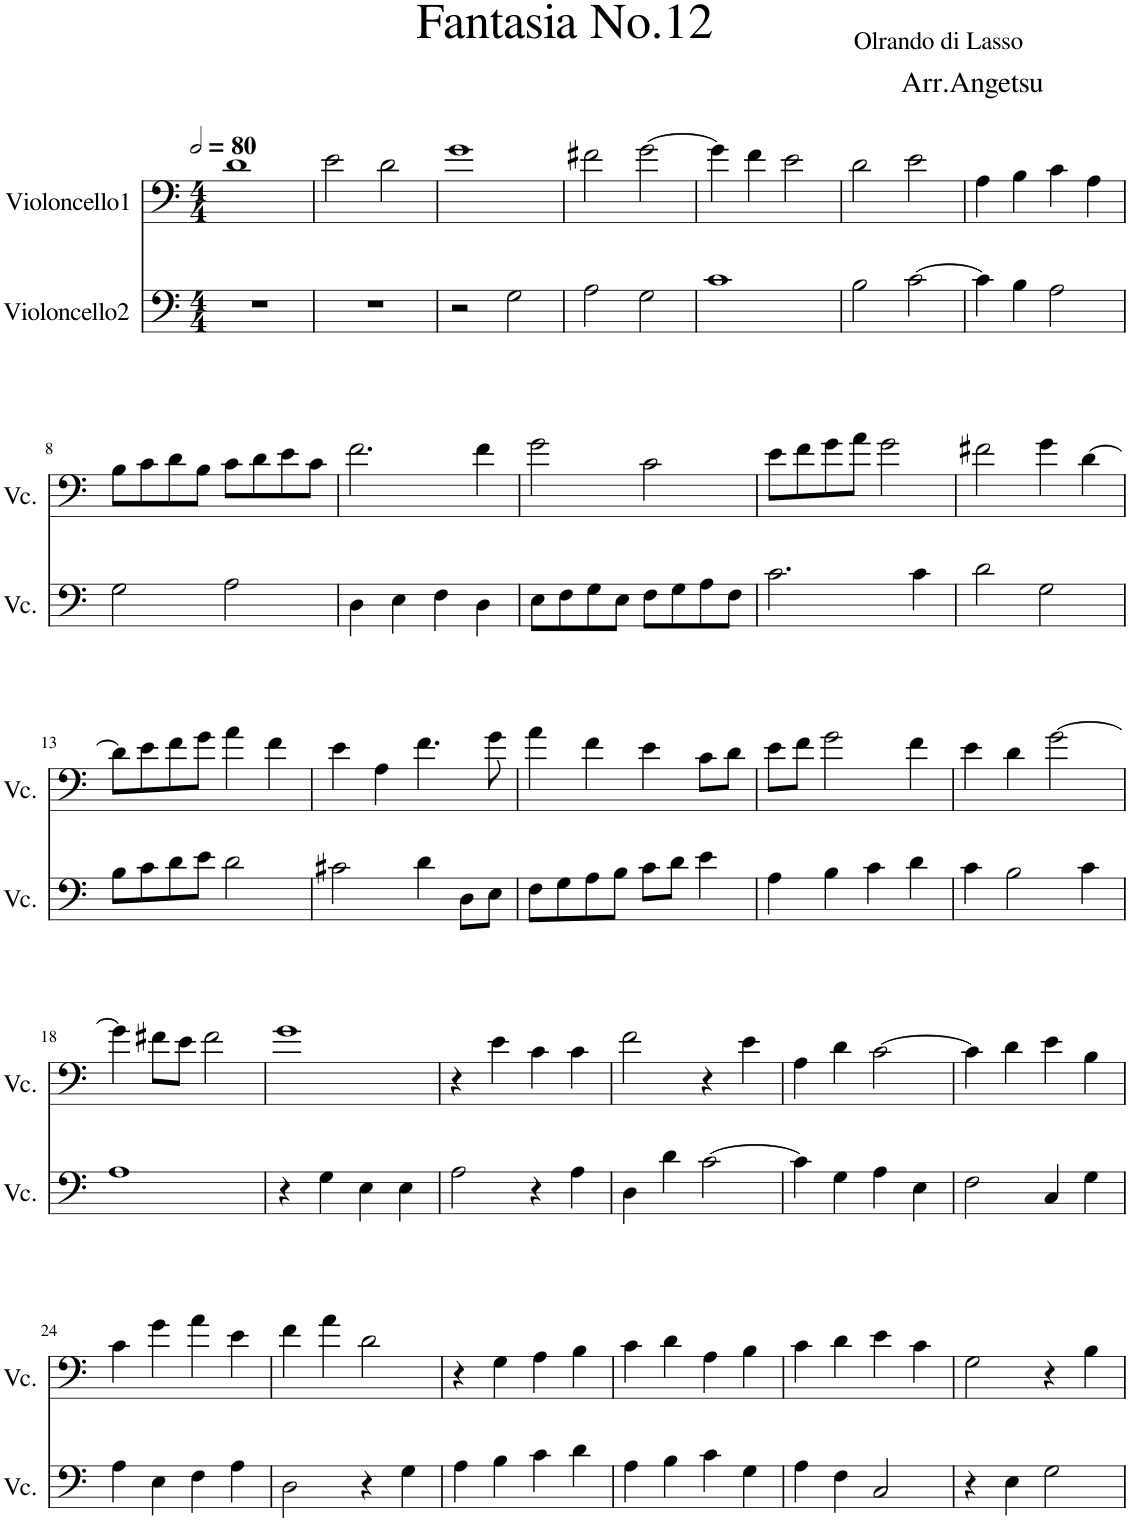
**kern	**kern
*part2	*part1
*staff2	*staff1
*I"Violoncello2	*I"Violoncello1
*I'Vc.	*I'Vc.
*clefF4	*clefF4
*k[]	*k[]
*M4/4	*M4/4
*MM160	*MM160
=1	=1
1r	1d
=2	=2
1r	2e\
.	2d\
=3	=3
2r	1g
2G\	.
=4	=4
2A\	2f#X\
2G\	[2g\
=5	=5
1c	4g\]
.	4f\
.	2e\
=6	=6
2B\	2d\
[2c\	2e\
=7	=7
4c\]	4A\
4B\	4B\
2A\	4c\
.	4A\
!!LO:LB:g=z
=8	=8
2G\	8B\L
.	8c\
.	8d\
.	8B\J
2A\	8c\L
.	8d\
.	8e\
.	8c\J
=9	=9
4D\	2.f\
4E\	.
4F\	.
4D\	4f\
=10	=10
8E\L	2g\
8F\	.
8G\	.
8E\J	.
8F\L	2c\
8G\	.
8A\	.
8F\J	.
=11	=11
2.c\	8e\L
.	8f\
.	8g\
.	8a\J
.	2g\
4c\	.
=12	=12
2d\	2f#X\
2G\	4g\
.	[4d\
!!LO:LB:g=z
=13	=13
8B\L	8d\L]
8c\	8e\
8d\	8f\
8e\J	8g\J
2d\	4a\
.	4f\
=14	=14
2c#X\	4e\
.	4A\
4d\	4.f\
8D\L	.
8E\J	8g\
=15	=15
8F\L	4a\
8G\	.
8A\	4f\
8B\J	.
8c\L	4e\
8d\J	.
4e\	8c\L
.	8d\J
=16	=16
4A\	8e\L
.	8f\J
4B\	2g\
4c\	.
4d\	4f\
=17	=17
4c\	4e\
2B\	4d\
.	[2g\
4c\	.
!!LO:LB:g=z
=18	=18
1A	4g\]
.	8f#X\L
.	8e\J
.	2f#\
=19	=19
4r	1g
4G\	.
4E\	.
4E\	.
=20	=20
2A\	4r
.	4e\
4r	4c\
4A\	4c\
=21	=21
4D\	2f\
4d\	.
[2c\	4r
.	4e\
=22	=22
4c\]	4A\
4G\	4d\
4A\	[2c\
4E\	.
=23	=23
2F\	4c\]
.	4d\
4C/	4e\
4G\	4B\
!!LO:LB:g=z
=24	=24
4A\	4c\
4E\	4g\
4F\	4a\
4A\	4e\
=25	=25
2D\	4f\
.	4a\
4r	2d\
4G\	.
=26	=26
4A\	4r
4B\	4G\
4c\	4A\
4d\	4B\
=27	=27
4A\	4c\
4B\	4d\
4c\	4A\
4G\	4B\
=28	=28
4A\	4c\
4F\	4d\
2C/	4e\
.	4c\
=29	=29
4r	2G\
4E\	.
2G\	4r
.	4B\
=	=
*-	*-
